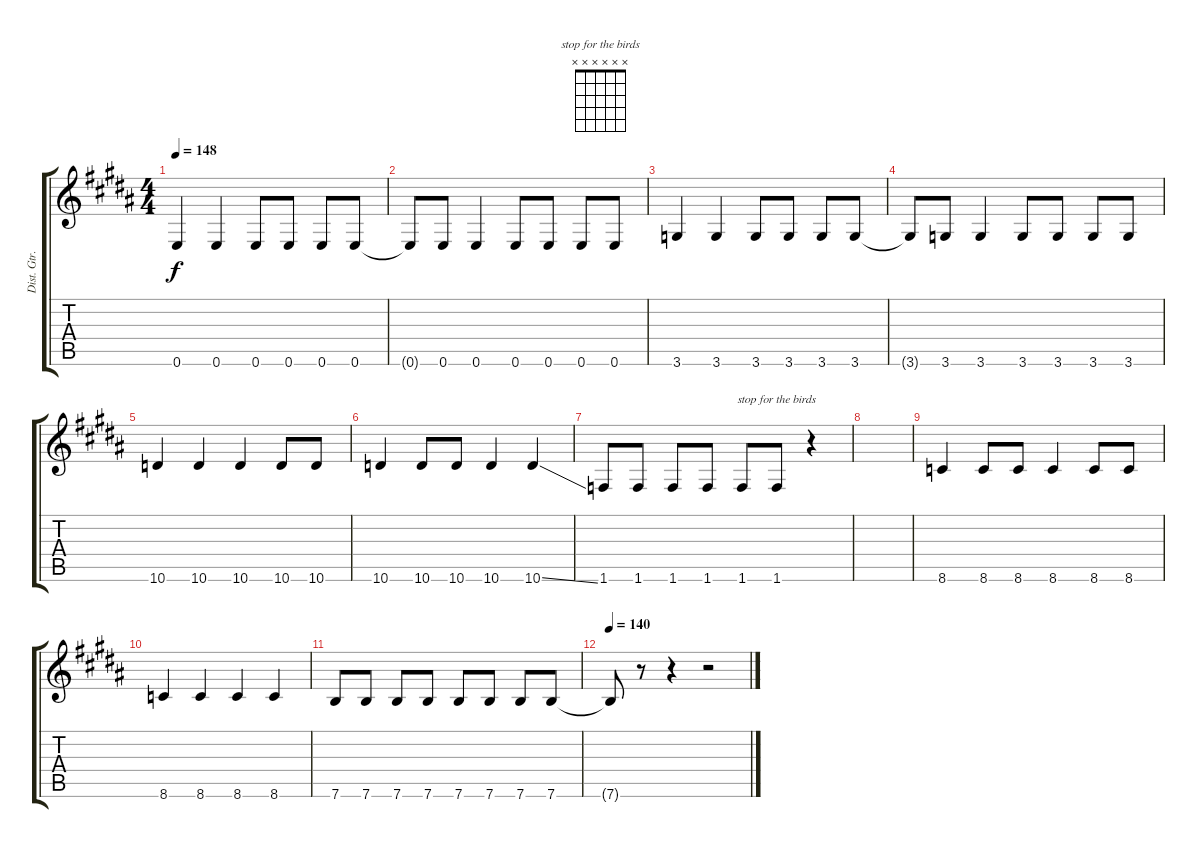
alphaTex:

\track ("Dist. Gtr." "Dist. Gtr.") {instrument overdrivenguitar}
\staff {score tabs}
\tuning (E4 B3 G3 D3 A2 E2) {hide}
\chord ("stop for the birds" x x x x x x)
\ts (4 4)
\tempo 148
\clef g2
\ks b
0.6.4{dy f} 0.6.4 0.6.8 0.6.8 0.6.8 0.6.8 |
0.6{t}.8 0.6.8 0.6.4 0.6.8 0.6.8 0.6.8 0.6.8 |
3.6.4 3.6.4 3.6.8 3.6.8 3.6.8 3.6.8 |
3.6{t}.8 3.6.8 3.6.4 3.6.8 3.6.8 3.6.8 3.6.8 |
10.6.4 10.6.4 10.6.4 10.6.8 10.6.8 |
10.6.4 10.6.8 10.6.8 10.6.4 10.6{ss}.4 |
1.6.8 1.6.8 1.6.8 1.6.8 1.6.8 1.6.8{ch "stop for the birds"} r.4 |
|
8.6.4 8.6.8 8.6.8 8.6.4 8.6.8 8.6.8 |
8.6.4 8.6.4 8.6.4 8.6.4 |
7.6.8 7.6.8 7.6.8 7.6.8 7.6.8 7.6.8 7.6.8 7.6.8 |
\tempo 140
7.6{t}.8 r.8 r.4 r.2
